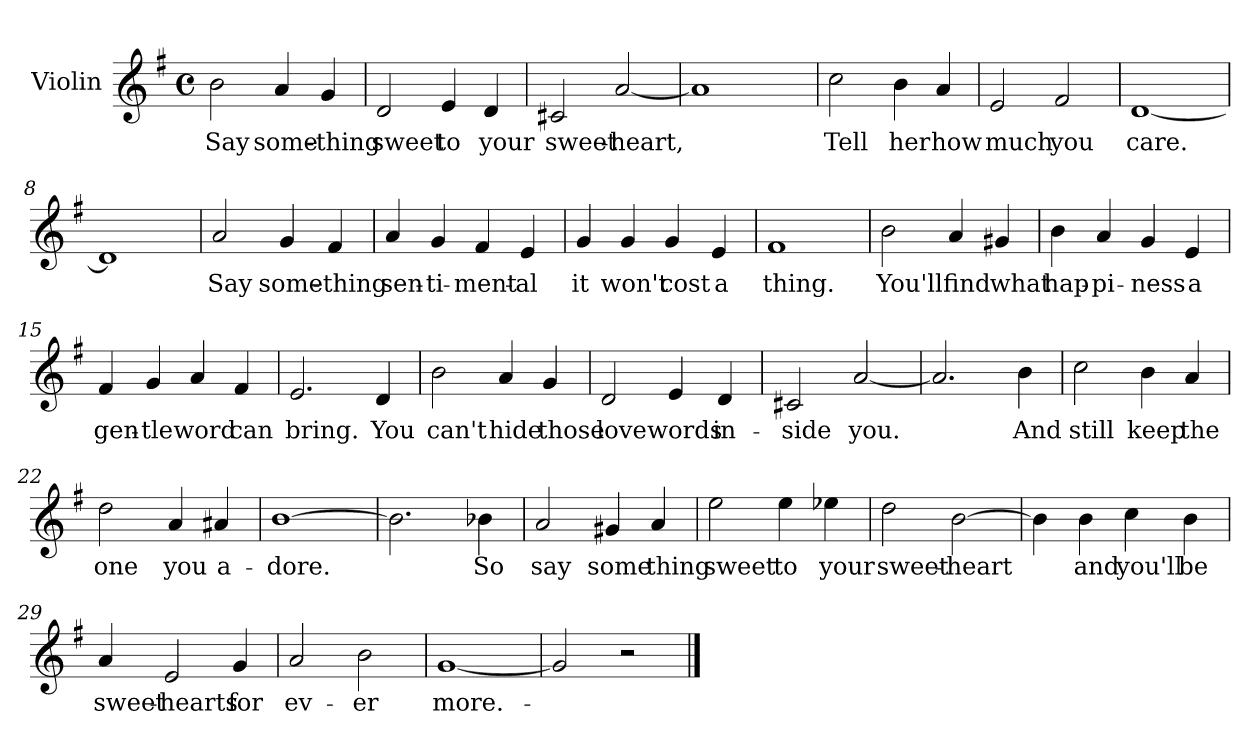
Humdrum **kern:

**kern	**text
*part1	*part1
*staff1	*staff1
*I"Violin	*
*I'Vln	*
*clefG2	*
*k[f#]	*
*G:	*
*M4/4	*
*met(c)	*
=1	=1
2b\	Say
4a/	some-
4g/	-thing
=2	=2
2d/	sweet
4e/	to
4d/	your
=3	=3
2c#X/	sweet-
[2a/	-heart,
=4	=4
1a]	.
!!LO:LB:g=z
=5	=5
2cc\	Tell
4b\	her
4a/	how
=6	=6
2e/	much
2f#/	you
=7	=7
[1d	care.
=8	=8
1d]	.
!!LO:LB:g=z
=9	=9
2a/	Say
4g/	some-
4f#/	-thing
=10	=10
4a/	sen-
4g/	-ti-
4f#/	-ment-
4e/	-al
=11	=11
4g/	it
4g/	won't
4g/	cost
4e/	a
=12	=12
1f#	thing.
!!LO:LB:g=z
=13	=13
2b\	You'll
4a/	find
4g#X/	what
=14	=14
4b\	hap-
4a/	-pi-
4g/	-ness
4e/	a
=15	=15
4f#/	gen-
4g/	-tle
4a/	word
4f#/	can
=16	=16
2.e/	bring.
4d/	You
!!LO:LB:g=z
=17	=17
2b\	can't
4a/	hide
4g/	those
=18	=18
2d/	love
4e/	words
4d/	in-
=19	=19
2c#X/	-side
[2a/	you.
=20	=20
2.a/]	.
4b\	And
!!LO:LB:g=z
=21	=21
2cc\	still
4b\	keep
4a/	the
=22	=22
2dd\	one
4a/	you
4a#X/	a-
=23	=23
[1b	-dore.
=24	=24
2.b\]	.
4b-X\	So
=25	=25
2a/	say
4g#X/	some
4a/	thing
=26	=26
2ee\	sweet
4ee\	to
4ee-X\	your
!!LO:LB:g=z
=27	=27
2dd\	sweet-
[2b\	-heart
=28	=28
4b\]	.
4b\	and
4cc\	you'll
4b\	be
=29	=29
4a/	sweet-
2e/	-hearts
4g/	for
=30	=30
2a/	ev-
2b\	-er
=31	=31
[1g	more.-
=32	=32
2g/]	.
2r	.
==	==
*-	*-
